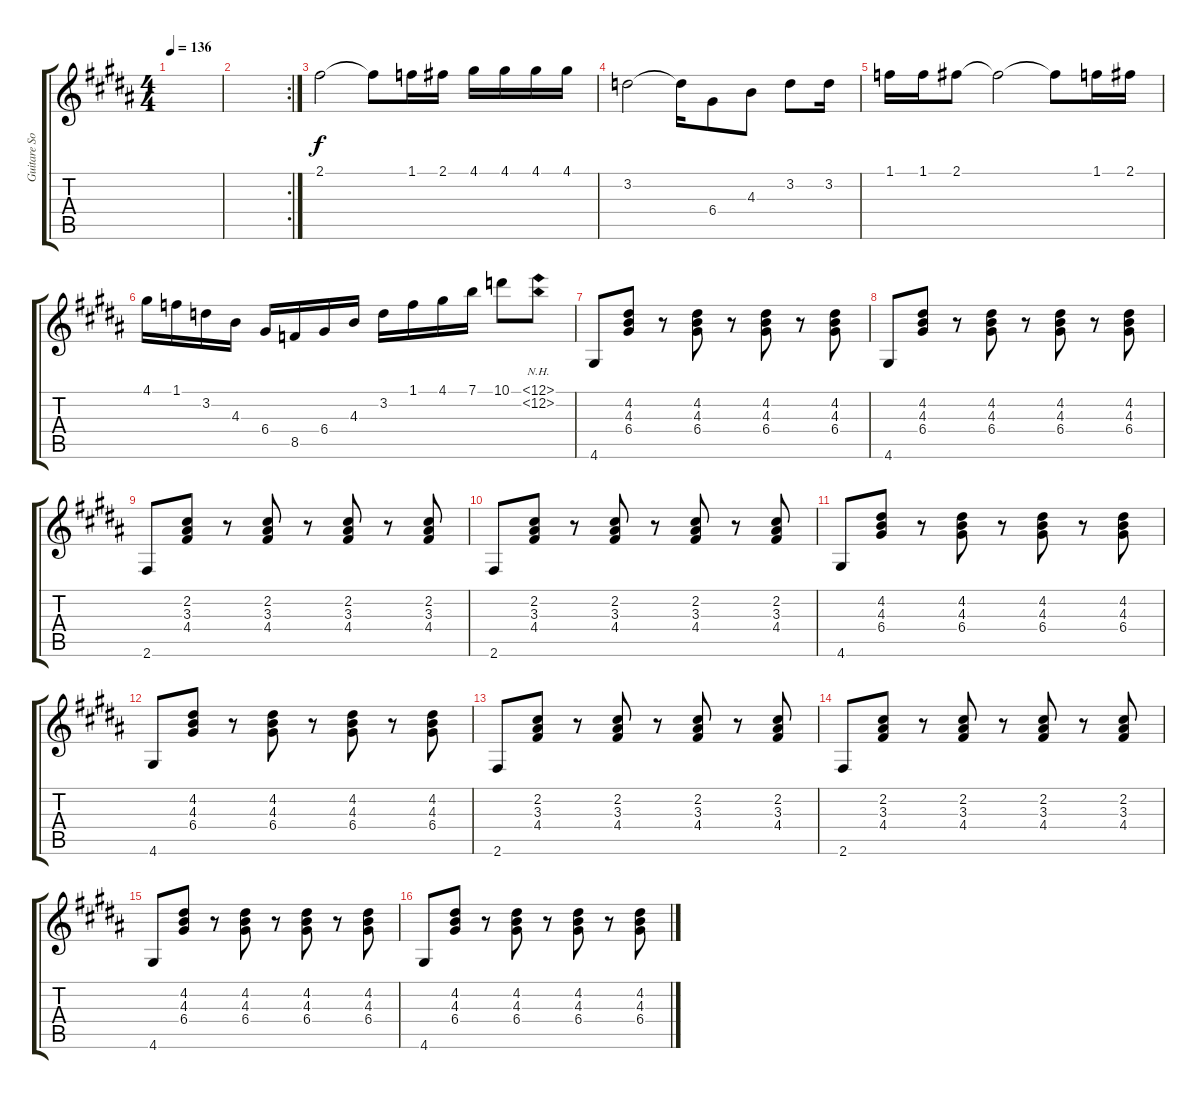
\track ("Guitare Solo" "Guitare So") {instrument electricguitarjazz bank 255}
\staff {score tabs}
\tuning (E4 B3 G3 D3 A2 E2) {hide}
\ts (4 4)
\tempo 136
\clef g2
\ks g#minor
|
\rc 2
|
2.1.2 2.1{t}.8 1.1.16 2.1.16 4.1.16 4.1.16 4.1.16 4.1.16 |
3.2.2 3.2{t}.16 6.4.8 4.3.8 3.2.8 3.2.16 |
1.1.16 1.1.16 2.1.8 2.1{t}.2 2.1{t}.8 1.1.16 2.1.16 |
4.1.16 1.1.16 3.2.16 4.3.16 6.4.16 8.5.16 6.4.16 4.3.16 3.2.16 1.1.16 4.1.16 7.1.16 10.1.8 (12.1{nh} 12.2{nh}).8 |
4.6.8 (4.2 4.3 6.4).8 r.8 (4.2 4.3 6.4).8 r.8 (4.2 4.3 6.4).8 r.8 (4.2 4.3 6.4).8 |
4.6.8 (4.2 4.3 6.4).8 r.8 (4.2 4.3 6.4).8 r.8 (4.2 4.3 6.4).8 r.8 (4.2 4.3 6.4).8 |
2.6.8 (2.2 3.3 4.4).8 r.8 (2.2 3.3 4.4).8 r.8 (2.2 3.3 4.4).8 r.8 (2.2 3.3 4.4).8 |
2.6.8 (2.2 3.3 4.4).8 r.8 (2.2 3.3 4.4).8 r.8 (2.2 3.3 4.4).8 r.8 (2.2 3.3 4.4).8 |
4.6.8 (4.2 4.3 6.4).8 r.8 (4.2 4.3 6.4).8 r.8 (4.2 4.3 6.4).8 r.8 (4.2 4.3 6.4).8 |
4.6.8 (4.2 4.3 6.4).8 r.8 (4.2 4.3 6.4).8 r.8 (4.2 4.3 6.4).8 r.8 (4.2 4.3 6.4).8 |
2.6.8 (2.2 3.3 4.4).8 r.8 (2.2 3.3 4.4).8 r.8 (2.2 3.3 4.4).8 r.8 (2.2 3.3 4.4).8 |
2.6.8 (2.2 3.3 4.4).8 r.8 (2.2 3.3 4.4).8 r.8 (2.2 3.3 4.4).8 r.8 (2.2 3.3 4.4).8 |
4.6.8 (4.2 4.3 6.4).8 r.8 (4.2 4.3 6.4).8 r.8 (4.2 4.3 6.4).8 r.8 (4.2 4.3 6.4).8 |
4.6.8 (4.2 4.3 6.4).8 r.8 (4.2 4.3 6.4).8 r.8 (4.2 4.3 6.4).8 r.8 (4.2 4.3 6.4).8
